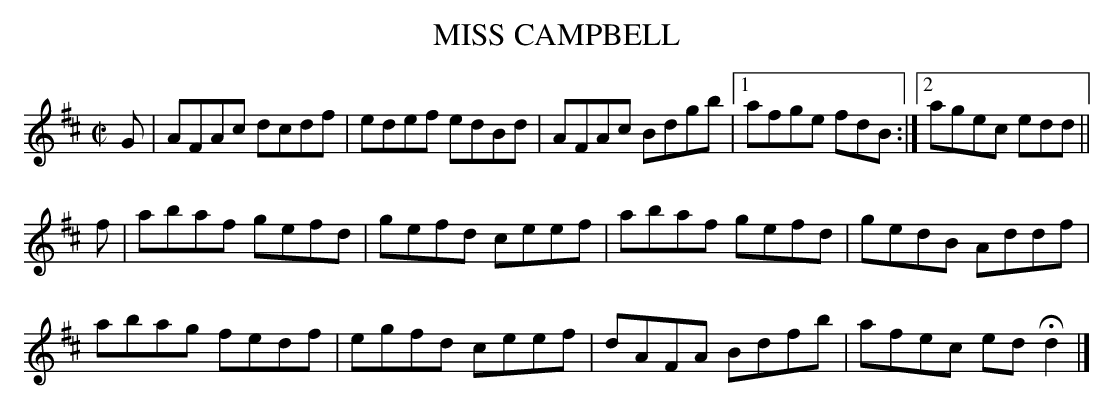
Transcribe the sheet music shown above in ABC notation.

X:1
T:MISS CAMPBELL
M:C|
L:1/8
K:D
G|AFAc dcdf|edef edBd|AFAc Bdgb|1 afge fdB :|\
[2 agec edd||
f|abaf gefd|gefd ceef|abaf gefd|gedB Addf|
abag fedf|egfd ceef|dAFA Bdfb|afec edHd2 |]
